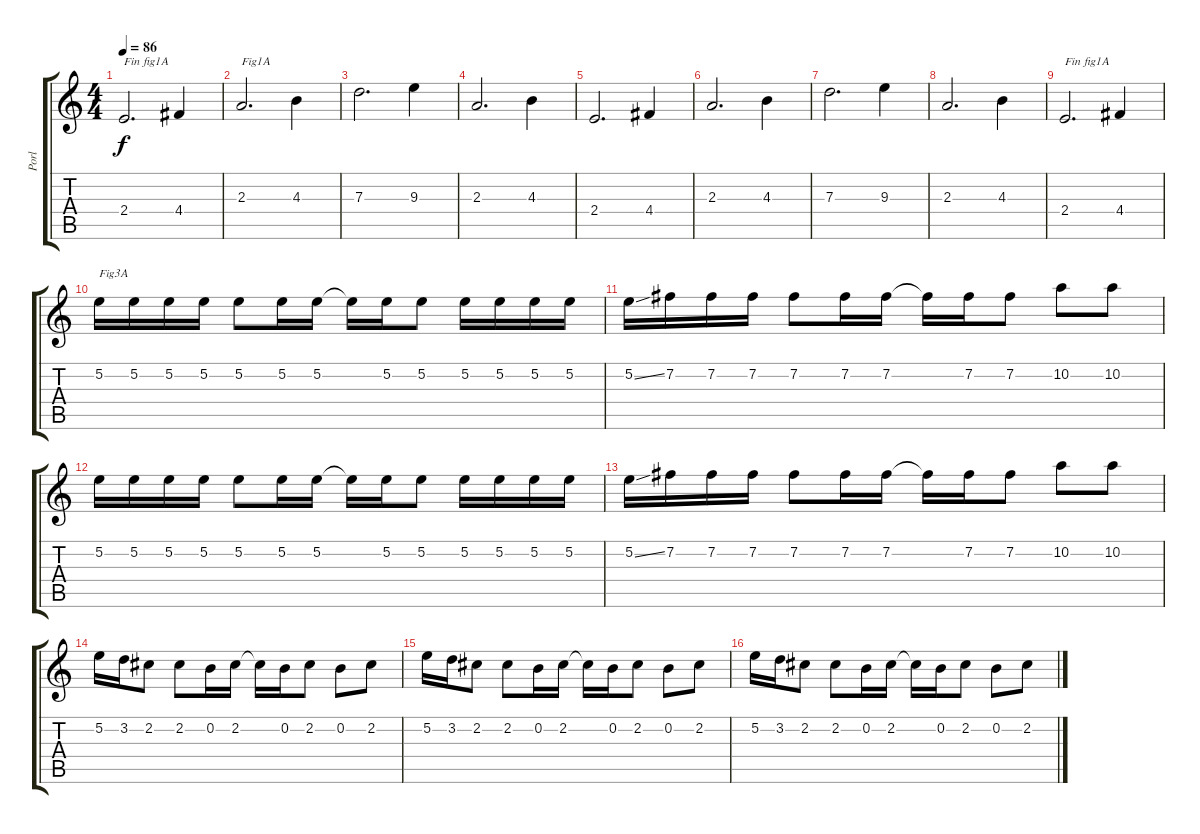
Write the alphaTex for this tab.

\track ("Porl" "Porl") {instrument electricguitarclean}
\staff {score tabs}
\tuning (E4 B3 G3 D3 A2 E2) {hide}
\ts (4 4)
\tempo 86
\clef g2
\ks c
2.4.2{d txt "Fin fig1A" dy f} 4.4.4 |
2.3.2{d txt "Fig1A"} 4.3.4 |
7.3.2{d} 9.3.4 |
2.3.2{d} 4.3.4 |
2.4.2{d} 4.4.4 |
2.3.2{d} 4.3.4 |
7.3.2{d} 9.3.4 |
2.3.2{d} 4.3.4 |
2.4.2{d txt "Fin fig1A"} 4.4.4 |
5.2.16{txt "Fig3A"} 5.2.16 5.2.16 5.2.16 5.2.8 5.2.16 5.2.16 5.2{t}.16 5.2.16 5.2.8 5.2.16 5.2.16 5.2.16 5.2.16 |
5.2{ss}.16 7.2.16 7.2.16 7.2.16 7.2.8 7.2.16 7.2.16 7.2{t}.16 7.2.16 7.2.8 10.2.8 10.2.8 |
5.2.16 5.2.16 5.2.16 5.2.16 5.2.8 5.2.16 5.2.16 5.2{t}.16 5.2.16 5.2.8 5.2.16 5.2.16 5.2.16 5.2.16 |
5.2{ss}.16 7.2.16 7.2.16 7.2.16 7.2.8 7.2.16 7.2.16 7.2{t}.16 7.2.16 7.2.8 10.2.8 10.2.8 |
5.2.16 3.2.16 2.2.8 2.2.8 0.2.16 2.2.16 2.2{t}.16 0.2.16 2.2.8 0.2.8 2.2.8 |
5.2.16 3.2.16 2.2.8 2.2.8 0.2.16 2.2.16 2.2{t}.16 0.2.16 2.2.8 0.2.8 2.2.8 |
5.2.16 3.2.16 2.2.8 2.2.8 0.2.16 2.2.16 2.2{t}.16 0.2.16 2.2.8 0.2.8 2.2.8
